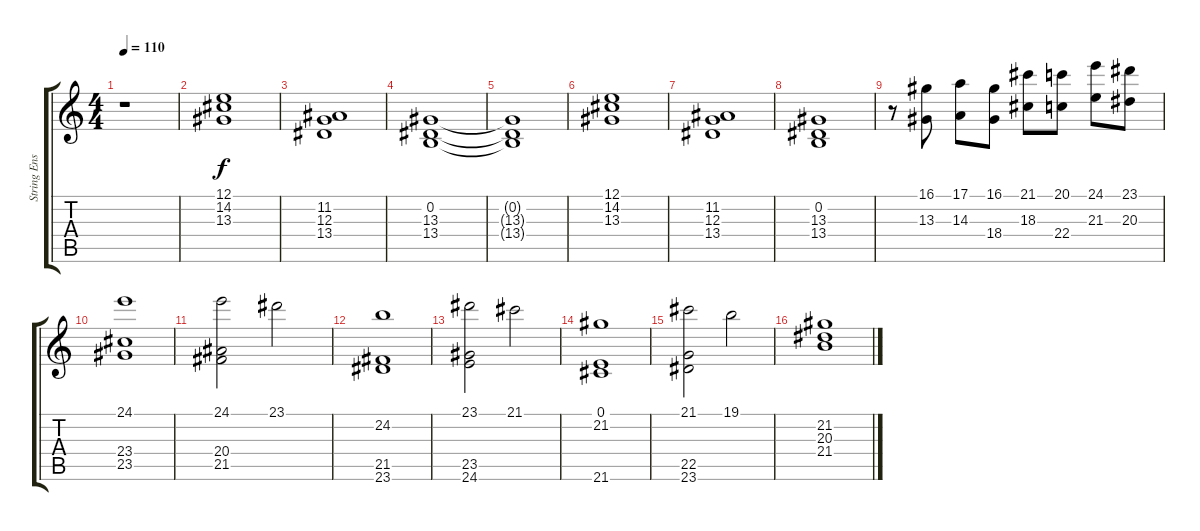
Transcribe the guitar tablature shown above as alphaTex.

\track ("String Ensemble 1" "String Ens") {instrument stringensemble1}
\staff {score tabs}
\tuning (E4 B3 G3 D3 A2 E2) {hide}
\ts (4 4)
\tempo 110
\clef g2
\ks c
r.1{dy f} |
(12.1 14.2 13.3).1{volume 7} |
(11.2 12.3 13.4).1 |
(0.2 13.3 13.4).1 |
(0.2{t} 13.3{t} 13.4{t}).1 |
(12.1 14.2 13.3).1 |
(11.2 12.3 13.4).1 |
(0.2 13.3 13.4).1 |
r.8 (16.1 13.3).8{volume 12} (17.1 14.3).8 (16.1 18.4).8 (21.1 18.3).8 (20.1 22.4).8 (24.1 21.3).8 (23.1 20.3).8 |
(24.1 23.4 23.5).1 |
(24.1 20.4 21.5).2 23.1.2 |
(24.2 21.5 23.6).1 |
(23.1 23.5 24.6).2 21.1.2 |
(0.1 21.2 21.6).1 |
(21.1 22.5 23.6).2 19.1.2 |
(21.2 20.3 21.4).1
